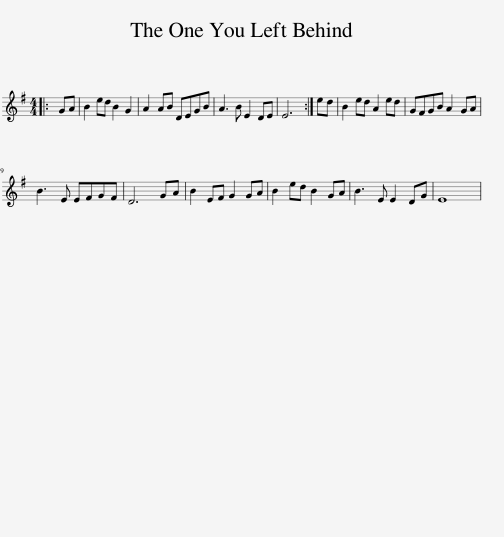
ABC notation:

X:1
L:1/8
M:4/4
I:linebreak $
K:Emin
V:1 treble
V:1
|: GA | B2 ed B2 G2 | A2 AB DEGB | A3 B E2 DE | E6 :| %5
 ed | B2 ed A2 ed | GFGB A2 GA |$ B3 E EFGF | D6 GA | %10
 B2 EF G2 GA | B2 ed B2 GA | B3 E E2 DG | E8 | %14
